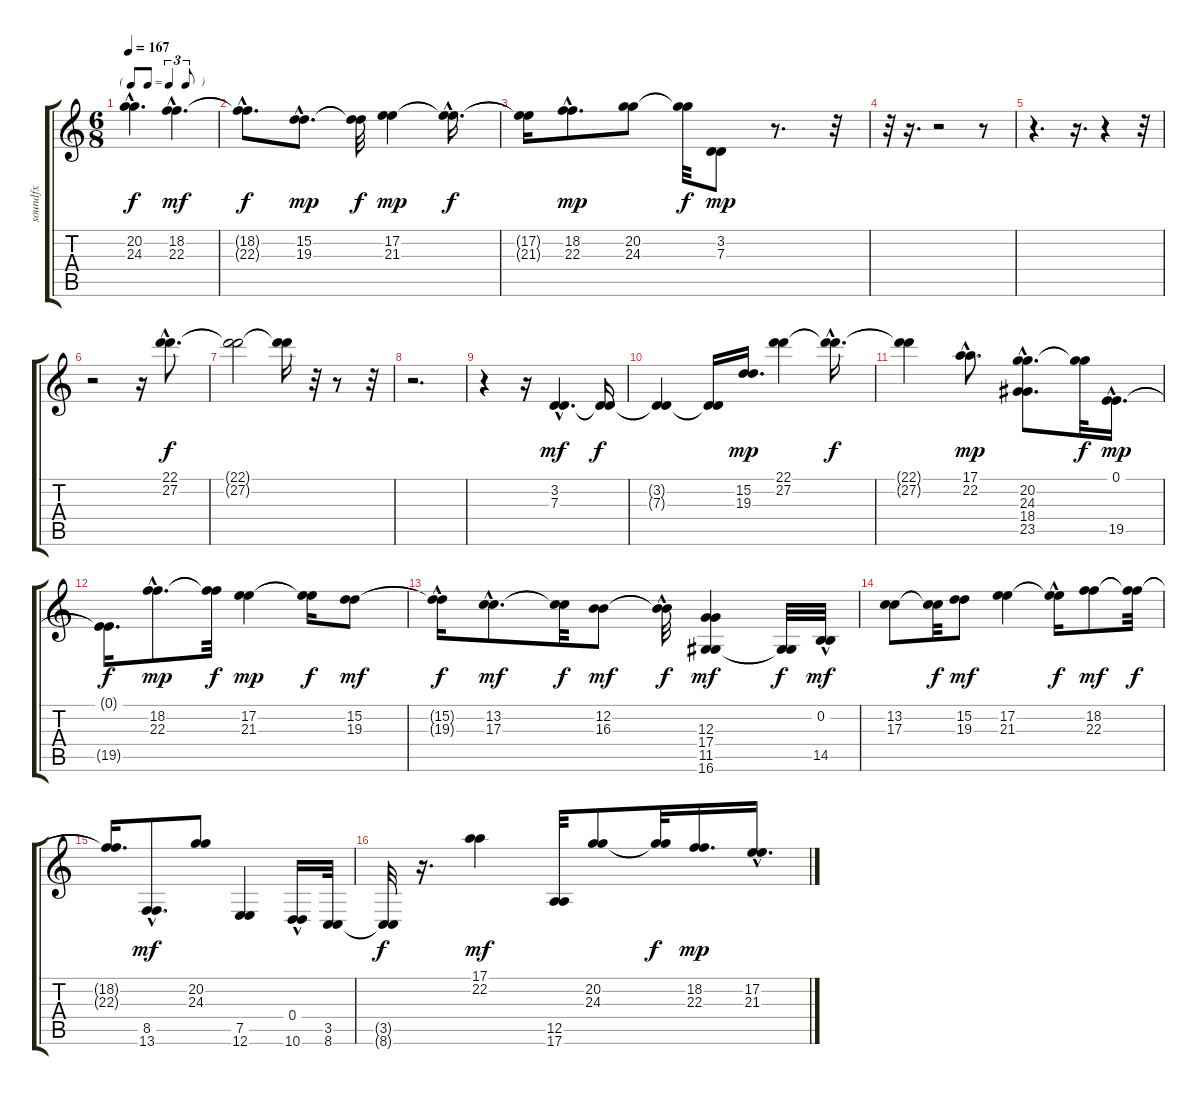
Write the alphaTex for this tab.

\track ("soundfx" "soundfx") {instrument seashore}
\staff {score tabs}
\tuning (E4 B3 G3 D3 A2 E2) {hide}
\ts (6 8)
\tf triplet8th
\tempo 167
\clef g2
\ks c
(20.2{hac t} 24.3{hac t}).4{d dy f} (18.2{hac} 22.3{hac}).4{d dy mf} |
(18.2{hac t} 22.3{hac t}).8{d dy f} (15.2{hac} 19.3{hac}).8{d dy mp} (15.2{t} 19.3{t}).32{dy f} (17.2 21.3).4{dy mp} (17.2{hac t} 21.3{hac t}).16{d dy f} |
(17.2{t} 21.3{t}).16 (18.2{hac} 22.3{hac}).8{d dy mp} (20.2 24.3).8 (20.2{t} 24.3{t}).32{dy f} (3.2 7.3).8{dy mp} r.8{d} r.32 |
r.32 r.16{d} r.2 r.8 |
r.4{d} r.16{d} r.4 r.32 |
r.2 r.16 (22.1{hac} 27.2{hac}).8{d dy f} |
(22.1{t} 27.2{t}).2 (22.1{t} 27.2{t}).16 r.32 r.8 r.32 |
r.2{d} |
r.4 r.16 (3.2{hac} 7.3{hac}).4{d dy mf} (3.2{t} 7.3{t}).16{dy f} |
(3.2{t} 7.3{t}).4 (3.2{t} 7.3{t}).16 (15.2 19.3).16{d dy mp} (22.1 27.2).4 (22.1{hac t} 27.2{hac t}).16{d dy f} |
(22.1{t} 27.2{t}).4 (17.1{hac} 22.2{hac}).8{d dy mp} (20.2{hac} 24.3{hac} 18.4 23.5).8{d} (20.2{t} 24.3{t}).32{dy f} (0.1{hac} 19.5{hac}).16{d dy mp} |
(0.1{t} 19.5{t}).16{d dy f} (18.2{hac} 22.3{hac}).8{d dy mp} (18.2{t} 22.3{t}).32{dy f} (17.2 21.3).4{dy mp} (17.2{t} 21.3{t}).16{dy f} (15.2 19.3).8{dy mf} |
(15.2{hac t} 19.3{hac t}).16{dy f} (13.2{hac} 17.3{hac}).8{d dy mf} (13.2{t} 17.3{t}).32{dy f} (12.2 16.3).8{dy mf} (12.2{hac t} 16.3{hac t}).32{dy f} (12.3 17.4 11.5 16.6).4{dy mf} (11.5{t} 16.6{t}).32{dy f} (0.2{hac} 14.5{hac}).32{dy mf} |
(13.2 17.3).8 (13.2{t} 17.3{t}).32{dy f} (15.2 19.3).8{dy mf} (17.2 21.3).4 (17.2{hac t} 21.3{hac t}).16{dy f} (18.2 22.3).8{dy mf} (18.2{t} 22.3{t}).32{dy f} |
(18.2{t} 22.3{t}).16{d} (8.5{hac} 13.6{hac}).8{d dy mf} (20.2 24.3).8 (7.5 12.6).4 (0.4{hac} 10.6{hac}).16 (3.5 8.6).32 |
(3.5{t} 8.6{t}).32{dy f} r.16{d} (17.1 22.2).4{dy mf} (12.5 17.6).32 (20.2 24.3).8 (20.2{t} 24.3{t}).32{dy f} (18.2 22.3).16{d dy mp} (17.2{hac} 21.3{hac}).16{d}
